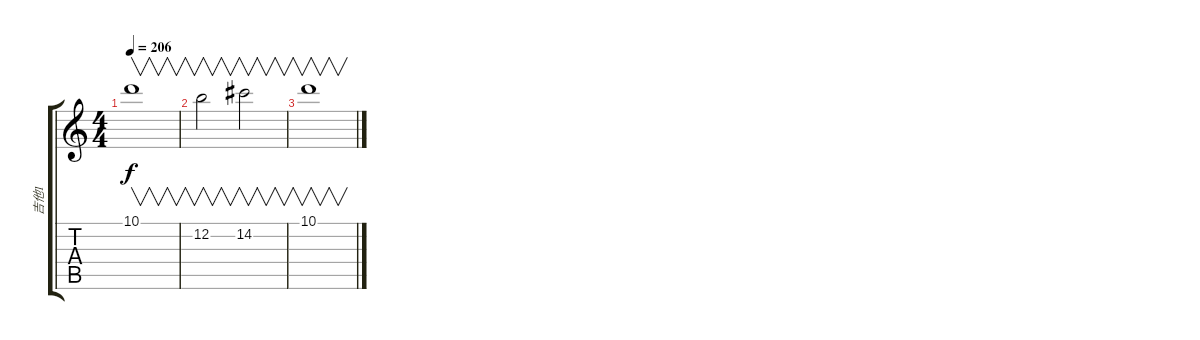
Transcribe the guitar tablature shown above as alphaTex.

\track ("吉他1" "吉他1") {instrument distortionguitar}
\staff {score tabs}
\tuning (E4 B3 G3 D3 A2 E2) {hide}
\ts (4 4)
\tempo 206
\clef g2
\ks c
10.1.1{v dy f} |
12.2.2{v} 14.2.2{v} |
10.1.1{v}
